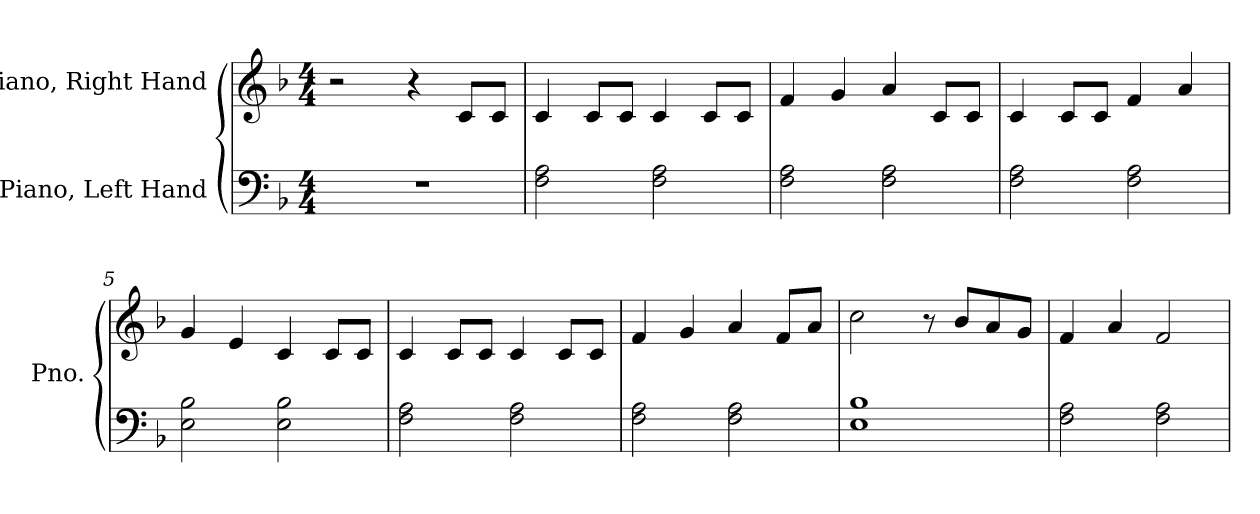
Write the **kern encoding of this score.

**kern	**kern
*part2	*part1
*staff2	*staff1
*I"Piano, Left Hand	*I"Piano, Right Hand
*I'Pno.	*I'Pno.
*clefF4	*clefG2
*k[b-]	*k[b-]
*M4/4	*M4/4
*MM200	*MM200
=1	=1
1r	2r
.	4r
.	8c/L
.	8c/J
=2	=2
2F\ 2A\	4c/
.	8c/L
.	8c/J
2F\ 2A\	4c/
.	8c/L
.	8c/J
=3	=3
2F\ 2A\	4f/
.	4g/
2F\ 2A\	4a/
.	8c/L
.	8c/J
=4	=4
2F\ 2A\	4c/
.	8c/L
.	8c/J
2F\ 2A\	4f/
.	4a/
=5	=5
2E\ 2B-\	4g/
.	4e/
2E\ 2B-\	4c/
.	8c/L
.	8c/J
!!LO:LB:g=z
=6	=6
2F\ 2A\	4c/
.	8c/L
.	8c/J
2F\ 2A\	4c/
.	8c/L
.	8c/J
=7	=7
2F\ 2A\	4f/
.	4g/
2F\ 2A\	4a/
.	8f/L
.	8a/J
=8	=8
1E 1B-	2cc\
.	8r
.	8b-/L
.	8a/
.	8g/J
=9	=9
2F\ 2A\	4f/
.	4a/
2F\ 2A\	2f/
=	=
*-	*-
